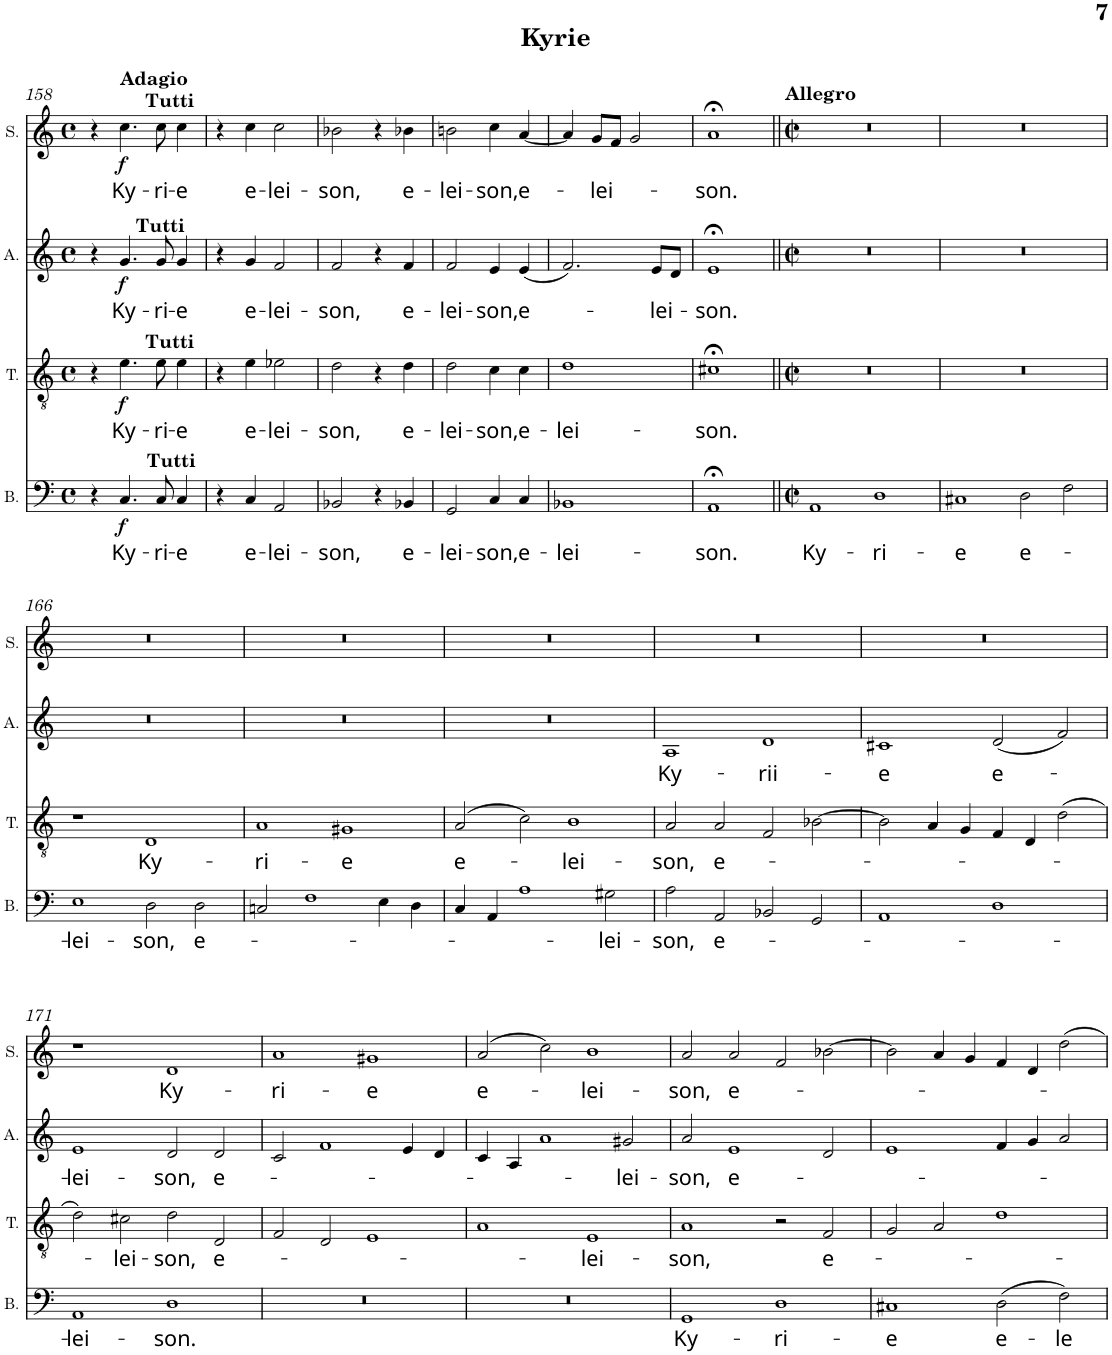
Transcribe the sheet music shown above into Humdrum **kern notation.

**kern	**text	**dynam	**kern	**text	**dynam	**kern	**text	**dynam	**kern	**text	**dynam
*part4	*part4	*part4	*part3	*part3	*part3	*part2	*part2	*part2	*part1	*part1	*part1
*staff4	*staff4	*staff4	*staff3	*staff3	*staff3	*staff2	*staff2	*staff2	*staff1	*staff1	*staff1
*I"Basse	*	*	*I"Tenor	*	*	*I"Alto	*	*	*I"Soprano	*	*
*I'B.	*	*	*I'T.	*	*	*I'A.	*	*	*I'S.	*	*
!!LO:PB:g=z
*clefF4	*	*	*clefGv2	*	*	*clefG2	*	*	*clefG2	*	*
*k[]	*	*	*k[]	*	*	*k[]	*	*	*k[]	*	*
*M4/4	*	*	*M4/4	*	*	*M4/4	*	*	*M4/4	*	*
*met(c)	*	*	*met(c)	*	*	*met(c)	*	*	*met(c)	*	*
=158	=158	=158	=158	=158	=158	=158	=158	=158	=158	=158	=158
!	!	!	!	!	!	!LO:TX:a:B:t=Tutti	!	!	!	!	!
4r	.	.	4r	.	.	4r	.	.	4r	.	.
!	!	!	!	!	!	!	!	!	!LO:TX:a:B:t=Adagio	!	!
!	!	!	!	!	!	!	!	!	!LO:TX:a:B:t=Tutti	!	!
!	!	!	!	!	!	!	!	!	!LO:TX:a:B:t=Kyrie	!	!
!	!	!	!LO:TX:a:B:t=Tutti	!	!	!	!	!	!	!	!
!LO:TX:a:B:t=Tutti	!	!	!	!	!	!	!	!	!	!	!
!	!LO:LY:b	!LO:DY:b	!	!LO:LY:b	!LO:DY:b	!	!LO:LY:b	!LO:DY:b	!	!LO:LY:b	!LO:DY:b
4.C/	Ky-	f	4.e\	Ky-	f	4.g/	Ky-	f	4.cc\	Ky-	f
!	!LO:LY:b	!	!	!LO:LY:b	!	!	!LO:LY:b	!	!	!LO:LY:b	!
8C/	-ri-	.	8e\	-ri-	.	8g/	-ri-	.	8cc\	-ri-	.
!	!LO:LY:b	!	!	!LO:LY:b	!	!	!LO:LY:b	!	!	!LO:LY:b	!
4C/	-e	.	4e\	-e	.	4g/	-e	.	4cc\	-e	.
=159	=159	=159	=159	=159	=159	=159	=159	=159	=159	=159	=159
4r	.	.	4r	.	.	4r	.	.	4r	.	.
!	!LO:LY:b	!	!	!LO:LY:b	!	!	!LO:LY:b	!	!	!LO:LY:b	!
4C/	e-	.	4e\	e-	.	4g/	e-	.	4cc\	e-	.
!	!LO:LY:b	!	!	!LO:LY:b	!	!	!LO:LY:b	!	!	!LO:LY:b	!
2AA/	-lei-	.	2e-X\	-lei-	.	2f/	-lei-	.	2cc\	-lei-	.
=160	=160	=160	=160	=160	=160	=160	=160	=160	=160	=160	=160
!	!LO:LY:b	!	!	!LO:LY:b	!	!	!LO:LY:b	!	!	!LO:LY:b	!
2BB-X/	-son,	.	2d\	-son,	.	2f/	-son,	.	2b-X\	-son,	.
4r	.	.	4r	.	.	4r	.	.	4r	.	.
!	!LO:LY:b	!	!	!LO:LY:b	!	!	!LO:LY:b	!	!	!LO:LY:b	!
4BB-X/	e-	.	4d\	e-	.	4f/	e-	.	4b-X\	e-	.
=161	=161	=161	=161	=161	=161	=161	=161	=161	=161	=161	=161
!	!LO:LY:b	!	!	!LO:LY:b	!	!	!LO:LY:b	!	!	!LO:LY:b	!
2GG/	-lei-	.	2d\	-lei-	.	2f/	-lei-	.	2bn\	-lei-	.
!	!LO:LY:b	!	!	!LO:LY:b	!	!	!LO:LY:b	!	!	!LO:LY:b	!
4C/	-son,	.	4c\	-son,	.	4e/	-son,	.	4cc\	-son,	.
!	!LO:LY:b	!	!	!LO:LY:b	!	!	!LO:LY:b	!	!	!LO:LY:b	!
4C/	e-	.	4c\	e-	.	(<4e/	e-	.	[4a/	e-	.
=162	=162	=162	=162	=162	=162	=162	=162	=162	=162	=162	=162
!	!LO:LY:b	!	!	!LO:LY:b	!	!	!	!	!	!	!
1BB-X	-lei-	.	1d	-lei-	.	2.f/)	.	.	4a/]	.	.
!	!	!	!	!	!	!	!	!	!	!LO:LY:b	!
.	.	.	.	.	.	.	.	.	8g/L	-lei-	.
.	.	.	.	.	.	.	.	.	8f/J	.	.
.	.	.	.	.	.	.	.	.	2g/	.	.
!	!	!	!	!	!	!	!LO:LY:b	!	!	!	!
.	.	.	.	.	.	8e/L	-lei-	.	.	.	.
.	.	.	.	.	.	8d/J	.	.	.	.	.
=163	=163	=163	=163	=163	=163	=163	=163	=163	=163	=163	=163
!	!LO:LY:b	!	!	!LO:LY:b	!	!	!LO:LY:b	!	!	!LO:LY:b	!
1AA;<	-son.	.	1c#X;<	-son.	.	1e;<	son.	.	1a;<	-son.	.
=164||	=164||	=164||	=164||	=164||	=164||	=164||	=164||	=164||	=164||	=164||	=164||
*M2/1	*	*	*M2/1	*	*	*M2/1	*	*	*M2/1	*	*
*met(c|)	*	*	*met(c|)	*	*	*met(c|)	*	*	*met(c|)	*	*
!	!	!	!	!	!	!	!	!	!LO:TX:a:B:t=Allegro	!	!
!	!LO:LY:b	!	!	!	!	!	!	!	!	!	!
1AA	Ky-	.	0r	.	.	0r	.	.	0r	.	.
!	!LO:LY:b	!	!	!	!	!	!	!	!	!	!
1D	-ri-	.	.	.	.	.	.	.	.	.	.
=165	=165	=165	=165	=165	=165	=165	=165	=165	=165	=165	=165
!	!LO:LY:b	!	!	!	!	!	!	!	!	!	!
1C#X	-e	.	0r	.	.	0r	.	.	0r	.	.
!	!LO:LY:b	!	!	!	!	!	!	!	!	!	!
2D\	e-	.	.	.	.	.	.	.	.	.	.
2F\	.	.	.	.	.	.	.	.	.	.	.
!!LO:LB:g=z
=166	=166	=166	=166	=166	=166	=166	=166	=166	=166	=166	=166
!	!LO:LY:b	!	!	!	!	!	!	!	!	!	!
1E	-lei-	.	1r	.	.	0r	.	.	0r	.	.
!	!LO:LY:b	!	!	!LO:LY:b	!	!	!	!	!	!	!
2D\	-son,	.	1D	Ky-	.	.	.	.	.	.	.
!	!LO:LY:b	!	!	!	!	!	!	!	!	!	!
2D\	e-	.	.	.	.	.	.	.	.	.	.
=167	=167	=167	=167	=167	=167	=167	=167	=167	=167	=167	=167
!	!	!	!	!LO:LY:b	!	!	!	!	!	!	!
2Cn/	.	.	1A	-ri-	.	0r	.	.	0r	.	.
1F	.	.	.	.	.	.	.	.	.	.	.
!	!	!	!	!LO:LY:b	!	!	!	!	!	!	!
.	.	.	1G#X	-e	.	.	.	.	.	.	.
4E\	.	.	.	.	.	.	.	.	.	.	.
4D\	.	.	.	.	.	.	.	.	.	.	.
=168	=168	=168	=168	=168	=168	=168	=168	=168	=168	=168	=168
!	!	!	!	!LO:LY:b	!	!	!	!	!	!	!
4C/	.	.	(>2A/	e-	.	0r	.	.	0r	.	.
4AA/	.	.	.	.	.	.	.	.	.	.	.
1A	.	.	2c\)	.	.	.	.	.	.	.	.
!	!	!	!	!LO:LY:b	!	!	!	!	!	!	!
.	.	.	1B	-lei-	.	.	.	.	.	.	.
!	!LO:LY:b	!	!	!	!	!	!	!	!	!	!
2G#X\	-lei-	.	.	.	.	.	.	.	.	.	.
=169	=169	=169	=169	=169	=169	=169	=169	=169	=169	=169	=169
!	!LO:LY:b	!	!	!LO:LY:b	!	!	!LO:LY:b	!	!	!	!
2A\	-son,	.	2A/	-son,	.	1A	Ky-	.	0r	.	.
!	!LO:LY:b	!	!	!LO:LY:b	!	!	!	!	!	!	!
2AA/	e-	.	2A/	e-	.	.	.	.	.	.	.
!	!	!	!	!	!	!	!LO:LY:b	!	!	!	!
2BB-X/	.	.	2F/	.	.	1d	-rii-	.	.	.	.
2GG/	.	.	[>2B-X\	.	.	.	.	.	.	.	.
=170	=170	=170	=170	=170	=170	=170	=170	=170	=170	=170	=170
!	!	!	!	!	!	!	!LO:LY:b	!	!	!	!
1AA	.	.	2B-\]	.	.	1c#X	-e	.	0r	.	.
.	.	.	4A/	.	.	.	.	.	.	.	.
.	.	.	4G/	.	.	.	.	.	.	.	.
!	!	!	!	!	!	!	!LO:LY:b	!	!	!	!
1D	.	.	4F/	.	.	(<2d/	e-	.	.	.	.
.	.	.	4D/	.	.	.	.	.	.	.	.
.	.	.	(>2d\	.	.	2f/)	.	.	.	.	.
!!LO:LB:g=z
=171	=171	=171	=171	=171	=171	=171	=171	=171	=171	=171	=171
!	!LO:LY:b	!	!	!	!	!	!LO:LY:b	!	!	!	!
1AA	-lei-	.	2d\)	.	.	1e	-lei-	.	1r	.	.
!	!	!	!	!LO:LY:b	!	!	!	!	!	!	!
.	.	.	2c#X\	-lei-	.	.	.	.	.	.	.
!	!LO:LY:b	!	!	!LO:LY:b	!	!	!LO:LY:b	!	!	!LO:LY:b	!
1D	-son.	.	2d\	-son,	.	2d/	-son,	.	1d	Ky-	.
!	!	!	!	!LO:LY:b	!	!	!LO:LY:b	!	!	!	!
.	.	.	2D/	e-	.	2d/	e-	.	.	.	.
=172	=172	=172	=172	=172	=172	=172	=172	=172	=172	=172	=172
!	!	!	!	!	!	!	!	!	!	!LO:LY:b	!
0r	.	.	2F/	.	.	2c/	.	.	1a	-ri-	.
.	.	.	2D/	.	.	1f	.	.	.	.	.
!	!	!	!	!	!	!	!	!	!	!LO:LY:b	!
.	.	.	1E	.	.	.	.	.	1g#X	-e	.
.	.	.	.	.	.	4e/	.	.	.	.	.
.	.	.	.	.	.	4d/	.	.	.	.	.
=173	=173	=173	=173	=173	=173	=173	=173	=173	=173	=173	=173
!	!	!	!	!	!	!	!	!	!	!LO:LY:b	!
0r	.	.	1A	.	.	4c/	.	.	(>2a/	e-	.
.	.	.	.	.	.	4A/	.	.	.	.	.
.	.	.	.	.	.	1a	.	.	2cc\)	.	.
!	!	!	!	!LO:LY:b	!	!	!	!	!	!LO:LY:b	!
.	.	.	1E	-lei-	.	.	.	.	1b	-lei-	.
!	!	!	!	!	!	!	!LO:LY:b	!	!	!	!
.	.	.	.	.	.	2g#X/	-lei-	.	.	.	.
=174	=174	=174	=174	=174	=174	=174	=174	=174	=174	=174	=174
!	!LO:LY:b	!	!	!LO:LY:b	!	!	!LO:LY:b	!	!	!LO:LY:b	!
1GG	Ky-	.	1A	-son,	.	2a/	-son,	.	2a/	-son,	.
!	!	!	!	!	!	!	!LO:LY:b	!	!	!LO:LY:b	!
.	.	.	.	.	.	1e	e-	.	2a/	e-	.
!	!LO:LY:b	!	!	!	!	!	!	!	!	!	!
1D	-ri-	.	2r	.	.	.	.	.	2f/	.	.
!	!	!	!	!LO:LY:b	!	!	!	!	!	!	!
.	.	.	2F/	e-	.	2d/	.	.	[2b-X\	.	.
=175	=175	=175	=175	=175	=175	=175	=175	=175	=175	=175	=175
!	!LO:LY:b	!	!	!	!	!	!	!	!	!	!
1C#X	-e	.	2G/	.	.	1e	.	.	2b-\]	.	.
.	.	.	2A/	.	.	.	.	.	4a/	.	.
.	.	.	.	.	.	.	.	.	4g/	.	.
!	!LO:LY:b	!	!	!	!	!	!	!	!	!	!
(2D\	e-	.	1d	.	.	4f/	.	.	4f/	.	.
.	.	.	.	.	.	4g/	.	.	4d/	.	.
!	!LO:LY:b	!	!	!	!	!	!	!	!	!	!
2F\)	-le	.	.	.	.	2a/	.	.	2dd\	.	.
=	=	=	=	=	=	=	=	=	=	=	=
*-	*-	*-	*-	*-	*-	*-	*-	*-	*-	*-	*-
